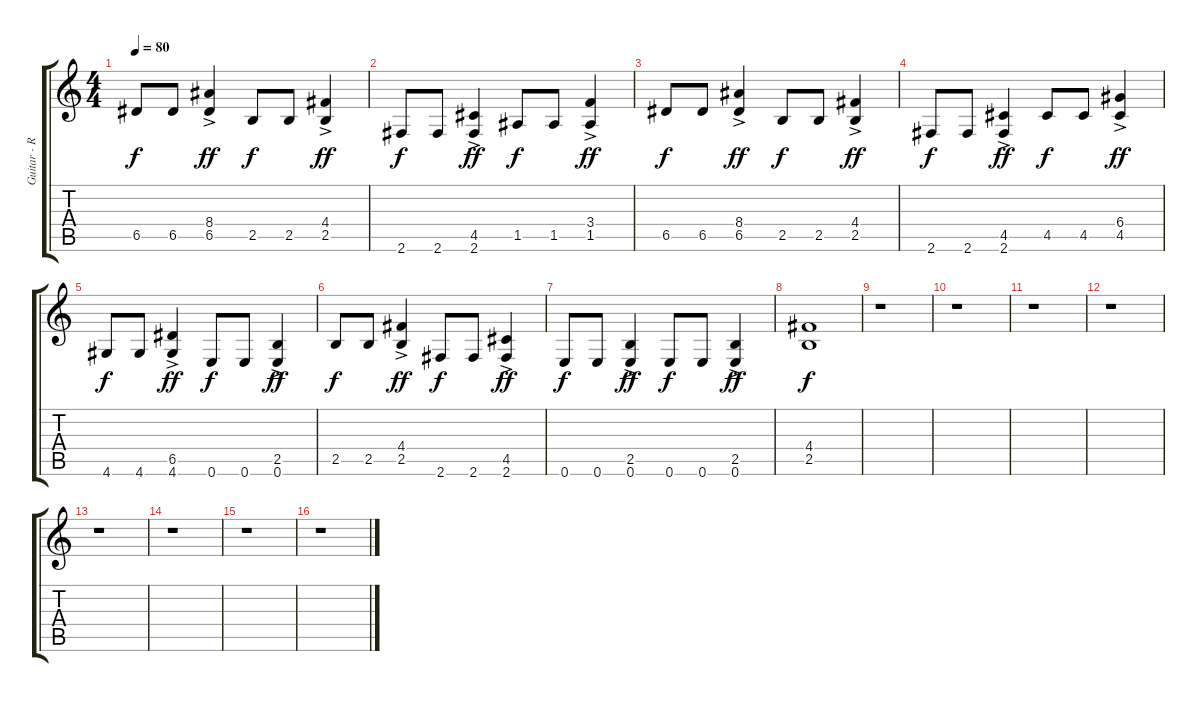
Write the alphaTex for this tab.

\track ("Guitar - Rythm" "Guitar - R") {instrument distortionguitar}
\staff {score tabs}
\tuning (E4 B3 G3 D3 A2 E2) {hide}
\ts (4 4)
\tempo 80
\clef g2
\ks c
6.5.8{dy f} 6.5.8 (8.4{ac} 6.5{ac}).4{dy ff} 2.5.8{dy f} 2.5.8 (4.4{ac} 2.5{ac}).4{dy ff} |
2.6.8{dy f} 2.6.8 (4.5{ac} 2.6{ac}).4{dy ff} 1.5.8{dy f} 1.5.8 (3.4{ac} 1.5{ac}).4{dy ff} |
6.5.8{dy f} 6.5.8 (8.4{ac} 6.5{ac}).4{dy ff} 2.5.8{dy f} 2.5.8 (4.4{ac} 2.5{ac}).4{dy ff} |
2.6.8{dy f} 2.6.8 (4.5{ac} 2.6{ac}).4{dy ff} 4.5.8{dy f} 4.5.8 (6.4{ac} 4.5{ac}).4{dy ff} |
4.6.8{dy f} 4.6.8 (6.5{ac} 4.6{ac}).4{dy ff} 0.6.8{dy f} 0.6.8 (2.5{ac} 0.6{ac}).4{dy ff} |
2.5.8{dy f} 2.5.8 (4.4{ac} 2.5{ac}).4{dy ff} 2.6.8{dy f} 2.6.8 (4.5{ac} 2.6{ac}).4{dy ff} |
0.6.8{dy f} 0.6.8 (2.5{ac} 0.6{ac}).4{dy ff} 0.6.8{dy f} 0.6.8 (2.5{ac} 0.6{ac}).4{dy ff} |
(4.4 2.5).1{dy f} |
r.1 |
r.1 |
r.1 |
r.1 |
r.1 |
r.1 |
r.1 |
r.1
